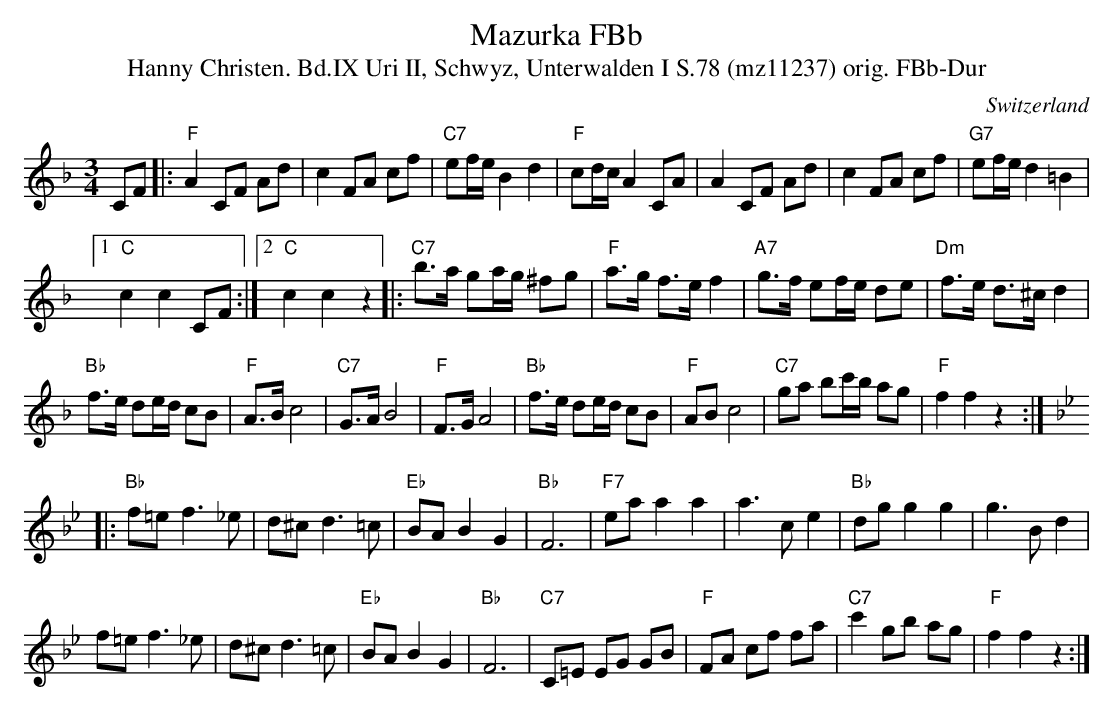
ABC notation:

X:1
T:Mazurka FBb
T:Hanny Christen. Bd.IX Uri II, Schwyz, Unterwalden I S.78 (mz11237) orig. FBb-Dur
M:3/4
L:1/8
O:Switzerland
K:F major
CF |: "F"A2 CF Ad | c2 FA cf | "C7"ef/e/ B2d2 | "F"cd/c/ A2 CA | A2 CF Ad | c2 FA cf | "G7"ef/e/ d2 =B2 |1
"C"c2c2 CF :|2 "C"c2c2z2 |: "C7"b>a ga/g/ ^fg | "F"a>g f>e f2 | "A7"g>f ef/e/ de | "Dm"f>e d>^c d2 |
"Bb"f>e de/d/ cB | "F"A>B c4 | "C7"G>A B4 | "F"F>G A4 | "Bb"f>e de/d/ cB | "F"AB c4 | "C7"ga bc'/b/ ag | "F"f2f2z2 :: [K:Bb]
"Bb"f=e f3 _e | d^c d3 =c | "Eb"BA B2G2 | "Bb"F6 | "F7"ea a2a2 | a3c e2 | "Bb"dg g2g2 | g3Bd2 |
f=e f3 _e | d^c d3 =c | "Eb"BA B2G2 | "Bb"F6 | "C7"C=E EG GB | "F"FA cf fa | "C7"c'2 gb ag | "F"f2f2z2 :|
